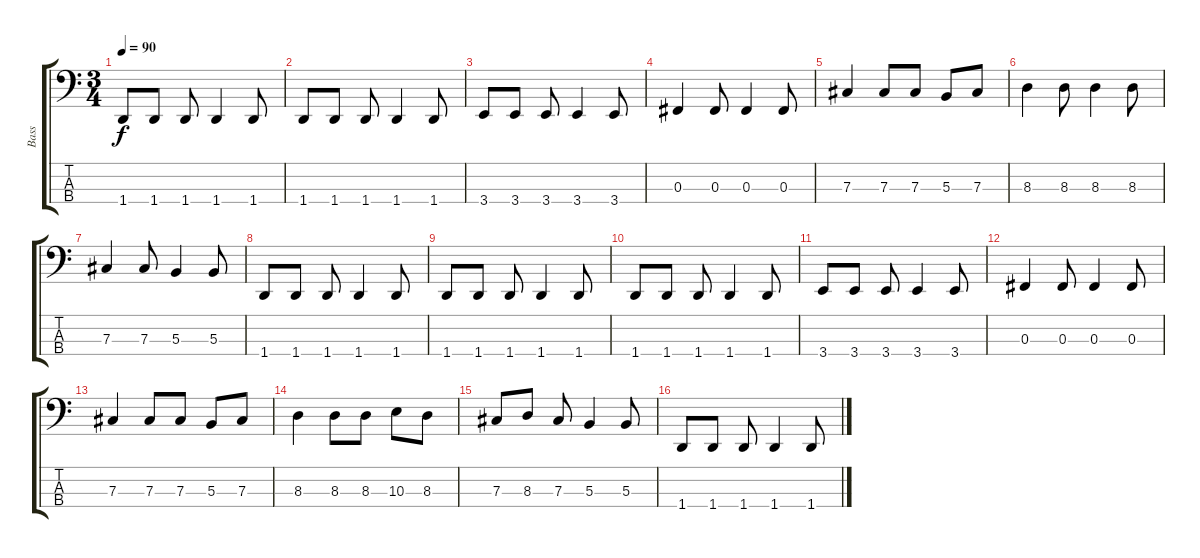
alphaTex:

\track ("Bass" "Bass") {instrument electricbasspick}
\staff {score tabs}
\tuning (E2 B1 Gb1 Db1) {hide}
\ts (3 4)
\tempo 90
\clef f4
\ks c
1.4.8{dy f} 1.4.8 1.4.8 1.4.4 1.4.8 |
1.4.8 1.4.8 1.4.8 1.4.4 1.4.8 |
3.4.8 3.4.8 3.4.8 3.4.4 3.4.8 |
0.3.4 0.3.8 0.3.4 0.3.8 |
7.3.4 7.3.8 7.3.8 5.3.8 7.3.8 |
8.3.4 8.3.8 8.3.4 8.3.8 |
7.3.4 7.3.8 5.3.4 5.3.8 |
1.4.8 1.4.8 1.4.8 1.4.4 1.4.8 |
1.4.8 1.4.8 1.4.8 1.4.4 1.4.8 |
1.4.8 1.4.8 1.4.8 1.4.4 1.4.8 |
3.4.8 3.4.8 3.4.8 3.4.4 3.4.8 |
0.3.4 0.3.8 0.3.4 0.3.8 |
7.3.4 7.3.8 7.3.8 5.3.8 7.3.8 |
8.3.4 8.3.8 8.3.8 10.3.8 8.3.8 |
7.3.8 8.3.8 7.3.8 5.3.4 5.3.8 |
1.4.8 1.4.8 1.4.8 1.4.4 1.4.8
